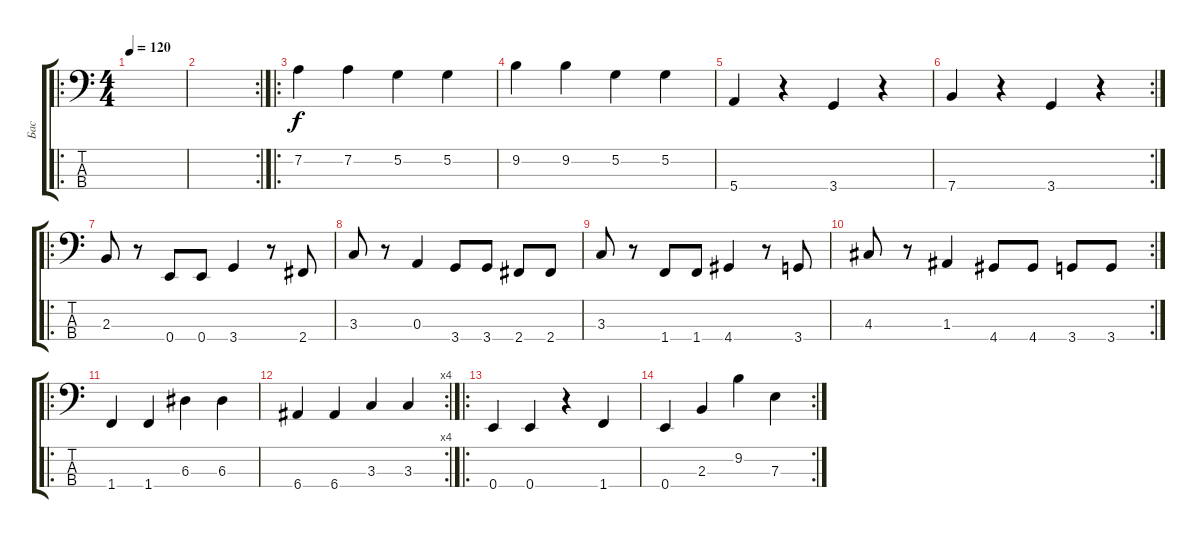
\track ("Бас" "Бас") {instrument electricbassfinger}
\staff {score tabs}
\tuning (G2 D2 A1 E1) {hide}
\ro
\ts (4 4)
\tempo 120
\clef f4
\ks c
|
\rc 2
|
\ro
7.2.4 7.2.4 5.2.4 5.2.4 |
9.2.4 9.2.4 5.2.4 5.2.4 |
5.4.4 r.4 3.4.4 r.4 |
\rc 2
7.4.4 r.4 3.4.4 r.4 |
\ro
2.3.8 r.8 0.4.8 0.4.8 3.4.4 r.8 2.4.8 |
3.3.8 r.8 0.3.4 3.4.8 3.4.8 2.4.8 2.4.8 |
3.3.8 r.8 1.4.8 1.4.8 4.4.4 r.8 3.4.8 |
\rc 2
4.3.8 r.8 1.3.4 4.4.8 4.4.8 3.4.8 3.4.8 |
\ro
1.4.4 1.4.4 6.3.4 6.3.4 |
\rc 4
6.4.4 6.4.4 3.3.4 3.3.4 |
\ro
0.4.4 0.4.4 r.4 1.4.4 |
\rc 2
0.4.4 2.3.4 9.2.4 7.3.4
